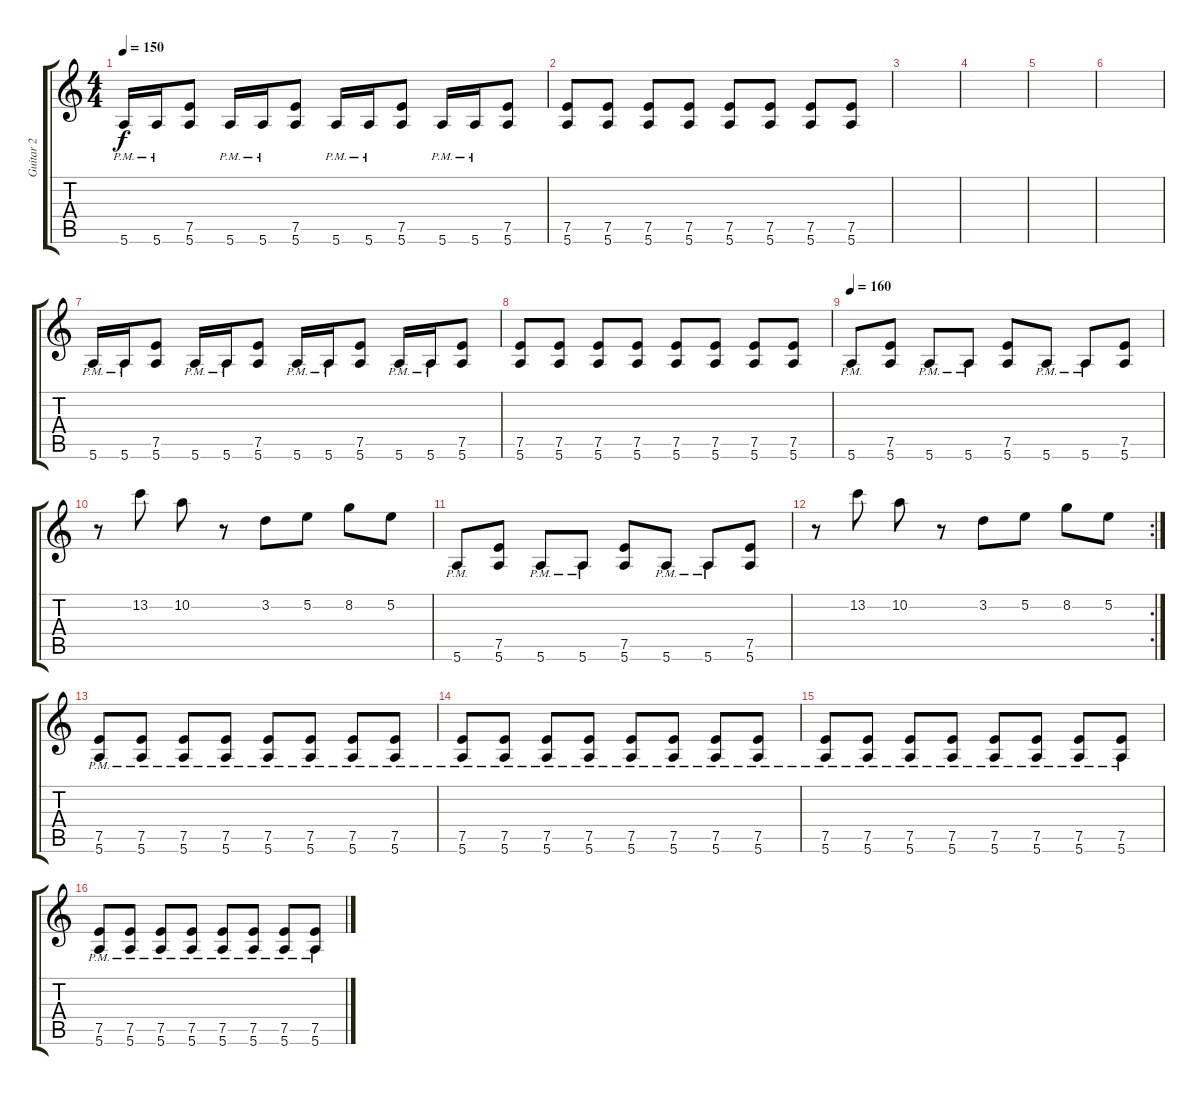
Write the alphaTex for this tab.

\track ("Guitar 2" "Guitar 2") {instrument distortionguitar}
\staff {score tabs}
\tuning (E4 B3 G3 D3 A2 E2) {hide}
\ts (4 4)
\tempo 150
\clef g2
\ks c
5.6{pm}.16{dy f} 5.6{pm}.16 (7.5 5.6).8 5.6{pm}.16 5.6{pm}.16 (7.5 5.6).8 5.6{pm}.16 5.6{pm}.16 (7.5 5.6).8 5.6{pm}.16 5.6{pm}.16 (7.5 5.6).8 |
(7.5 5.6).8 (7.5 5.6).8 (7.5 5.6).8 (7.5 5.6).8 (7.5 5.6).8 (7.5 5.6).8 (7.5 5.6).8 (7.5 5.6).8 |
|
|
|
|
5.6{pm}.16 5.6{pm}.16 (7.5 5.6).8 5.6{pm}.16 5.6{pm}.16 (7.5 5.6).8 5.6{pm}.16 5.6{pm}.16 (7.5 5.6).8 5.6{pm}.16 5.6{pm}.16 (7.5 5.6).8 |
(7.5 5.6).8 (7.5 5.6).8 (7.5 5.6).8 (7.5 5.6).8 (7.5 5.6).8 (7.5 5.6).8 (7.5 5.6).8 (7.5 5.6).8 |
\tempo 160
5.6{pm}.8 (7.5 5.6).8 5.6{pm}.8 5.6{pm}.8 (7.5 5.6).8 5.6{pm}.8 5.6{pm}.8 (7.5 5.6).8 |
r.8 13.2.8 10.2.8 r.8 3.2.8 5.2.8 8.2.8 5.2.8 |
5.6{pm}.8 (7.5 5.6).8 5.6{pm}.8 5.6{pm}.8 (7.5 5.6).8 5.6{pm}.8 5.6{pm}.8 (7.5 5.6).8 |
\rc 2
r.8 13.2.8 10.2.8 r.8 3.2.8 5.2.8 8.2.8 5.2.8 |
(7.5{pm} 5.6{pm}).8 (7.5{pm} 5.6{pm}).8 (7.5{pm} 5.6{pm}).8 (7.5{pm} 5.6{pm}).8 (7.5{pm} 5.6{pm}).8 (7.5{pm} 5.6{pm}).8 (7.5{pm} 5.6{pm}).8 (7.5{pm} 5.6{pm}).8 |
(7.5{pm} 5.6{pm}).8 (7.5{pm} 5.6{pm}).8 (7.5{pm} 5.6{pm}).8 (7.5{pm} 5.6{pm}).8 (7.5{pm} 5.6{pm}).8 (7.5{pm} 5.6{pm}).8 (7.5{pm} 5.6{pm}).8 (7.5{pm} 5.6{pm}).8 |
(7.5{pm} 5.6{pm}).8 (7.5{pm} 5.6{pm}).8 (7.5{pm} 5.6{pm}).8 (7.5{pm} 5.6{pm}).8 (7.5{pm} 5.6{pm}).8 (7.5{pm} 5.6{pm}).8 (7.5{pm} 5.6{pm}).8 (7.5{pm} 5.6{pm}).8 |
(7.5{pm} 5.6{pm}).8 (7.5{pm} 5.6{pm}).8 (7.5{pm} 5.6{pm}).8 (7.5{pm} 5.6{pm}).8 (7.5{pm} 5.6{pm}).8 (7.5{pm} 5.6{pm}).8 (7.5{pm} 5.6{pm}).8 (7.5{pm} 5.6{pm}).8
